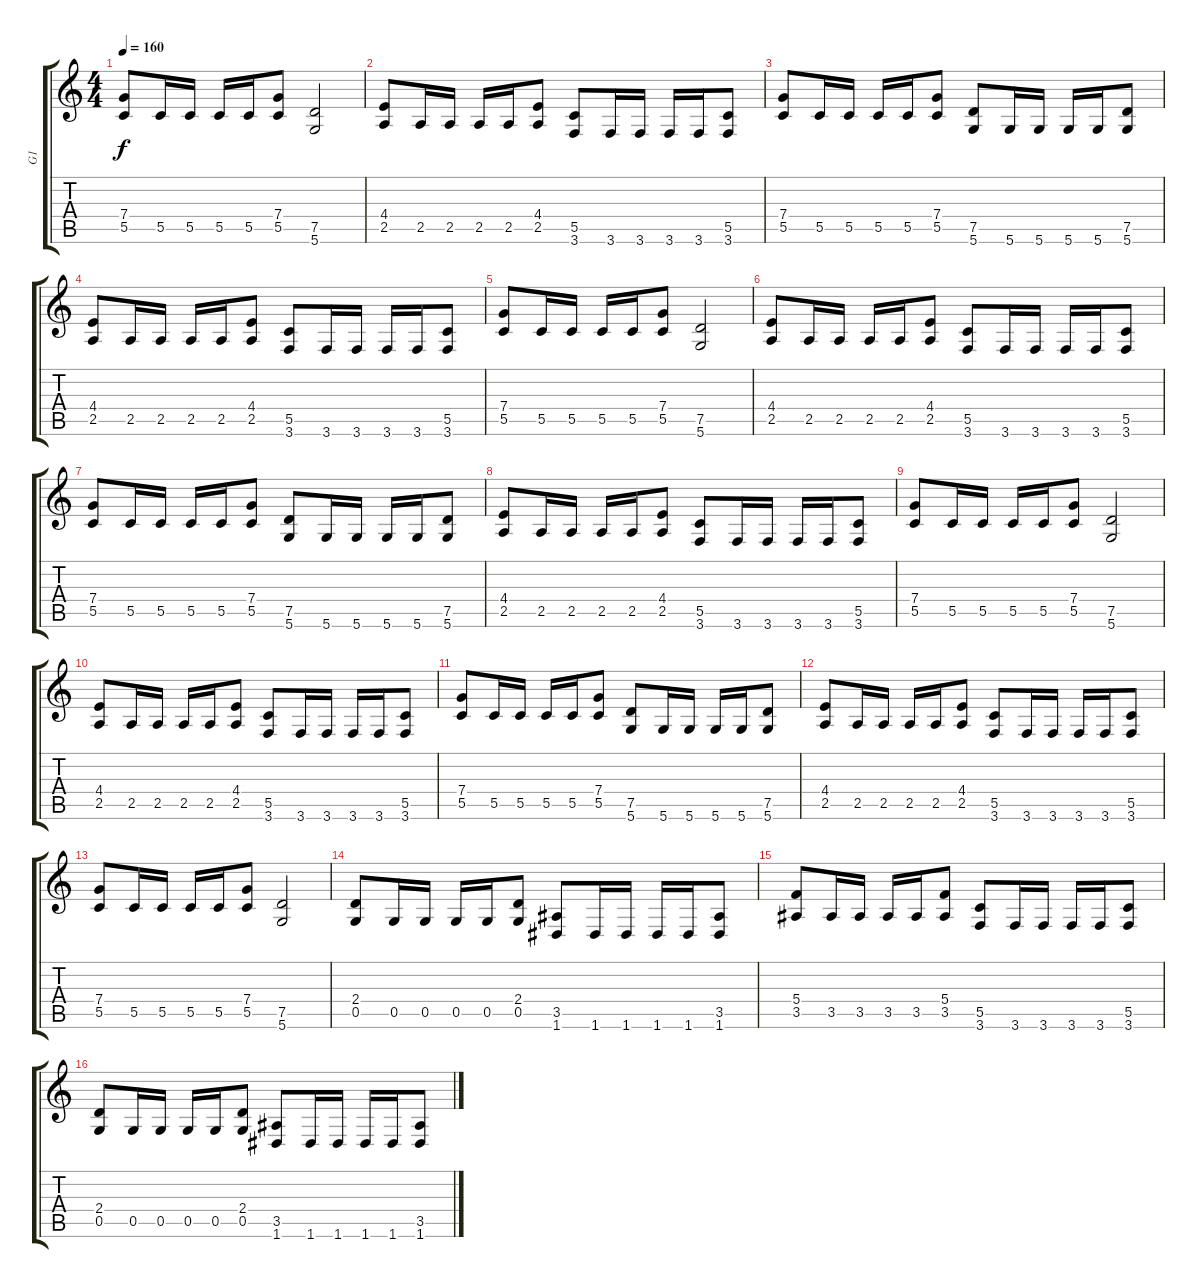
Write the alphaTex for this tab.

\track ("G1" "G1") {instrument distortionguitar}
\staff {score tabs}
\tuning (D4 A3 F3 C3 G2 D2) {hide}
\ts (4 4)
\tempo 160
\clef g2
\ks c
(7.4 5.5).8{dy f} 5.5.16 5.5.16 5.5.16 5.5.16 (7.4 5.5).8 (7.5 5.6).2 |
(4.4 2.5).8 2.5.16 2.5.16 2.5.16 2.5.16 (4.4 2.5).8 (5.5 3.6).8 3.6.16 3.6.16 3.6.16 3.6.16 (5.5 3.6).8 |
(7.4 5.5).8 5.5.16 5.5.16 5.5.16 5.5.16 (7.4 5.5).8 (7.5 5.6).8 5.6.16 5.6.16 5.6.16 5.6.16 (7.5 5.6).8 |
(4.4 2.5).8 2.5.16 2.5.16 2.5.16 2.5.16 (4.4 2.5).8 (5.5 3.6).8 3.6.16 3.6.16 3.6.16 3.6.16 (5.5 3.6).8 |
(7.4 5.5).8 5.5.16 5.5.16 5.5.16 5.5.16 (7.4 5.5).8 (7.5 5.6).2 |
(4.4 2.5).8 2.5.16 2.5.16 2.5.16 2.5.16 (4.4 2.5).8 (5.5 3.6).8 3.6.16 3.6.16 3.6.16 3.6.16 (5.5 3.6).8 |
(7.4 5.5).8 5.5.16 5.5.16 5.5.16 5.5.16 (7.4 5.5).8 (7.5 5.6).8 5.6.16 5.6.16 5.6.16 5.6.16 (7.5 5.6).8 |
(4.4 2.5).8 2.5.16 2.5.16 2.5.16 2.5.16 (4.4 2.5).8 (5.5 3.6).8 3.6.16 3.6.16 3.6.16 3.6.16 (5.5 3.6).8 |
(7.4 5.5).8 5.5.16 5.5.16 5.5.16 5.5.16 (7.4 5.5).8 (7.5 5.6).2 |
(4.4 2.5).8 2.5.16 2.5.16 2.5.16 2.5.16 (4.4 2.5).8 (5.5 3.6).8 3.6.16 3.6.16 3.6.16 3.6.16 (5.5 3.6).8 |
(7.4 5.5).8 5.5.16 5.5.16 5.5.16 5.5.16 (7.4 5.5).8 (7.5 5.6).8 5.6.16 5.6.16 5.6.16 5.6.16 (7.5 5.6).8 |
(4.4 2.5).8 2.5.16 2.5.16 2.5.16 2.5.16 (4.4 2.5).8 (5.5 3.6).8 3.6.16 3.6.16 3.6.16 3.6.16 (5.5 3.6).8 |
(7.4 5.5).8 5.5.16 5.5.16 5.5.16 5.5.16 (7.4 5.5).8 (7.5 5.6).2 |
(2.4 0.5).8 0.5.16 0.5.16 0.5.16 0.5.16 (2.4 0.5).8 (3.5 1.6).8 1.6.16 1.6.16 1.6.16 1.6.16 (3.5 1.6).8 |
(5.4 3.5).8 3.5.16 3.5.16 3.5.16 3.5.16 (5.4 3.5).8 (5.5 3.6).8 3.6.16 3.6.16 3.6.16 3.6.16 (5.5 3.6).8 |
(2.4 0.5).8 0.5.16 0.5.16 0.5.16 0.5.16 (2.4 0.5).8 (3.5 1.6).8 1.6.16 1.6.16 1.6.16 1.6.16 (3.5 1.6).8
